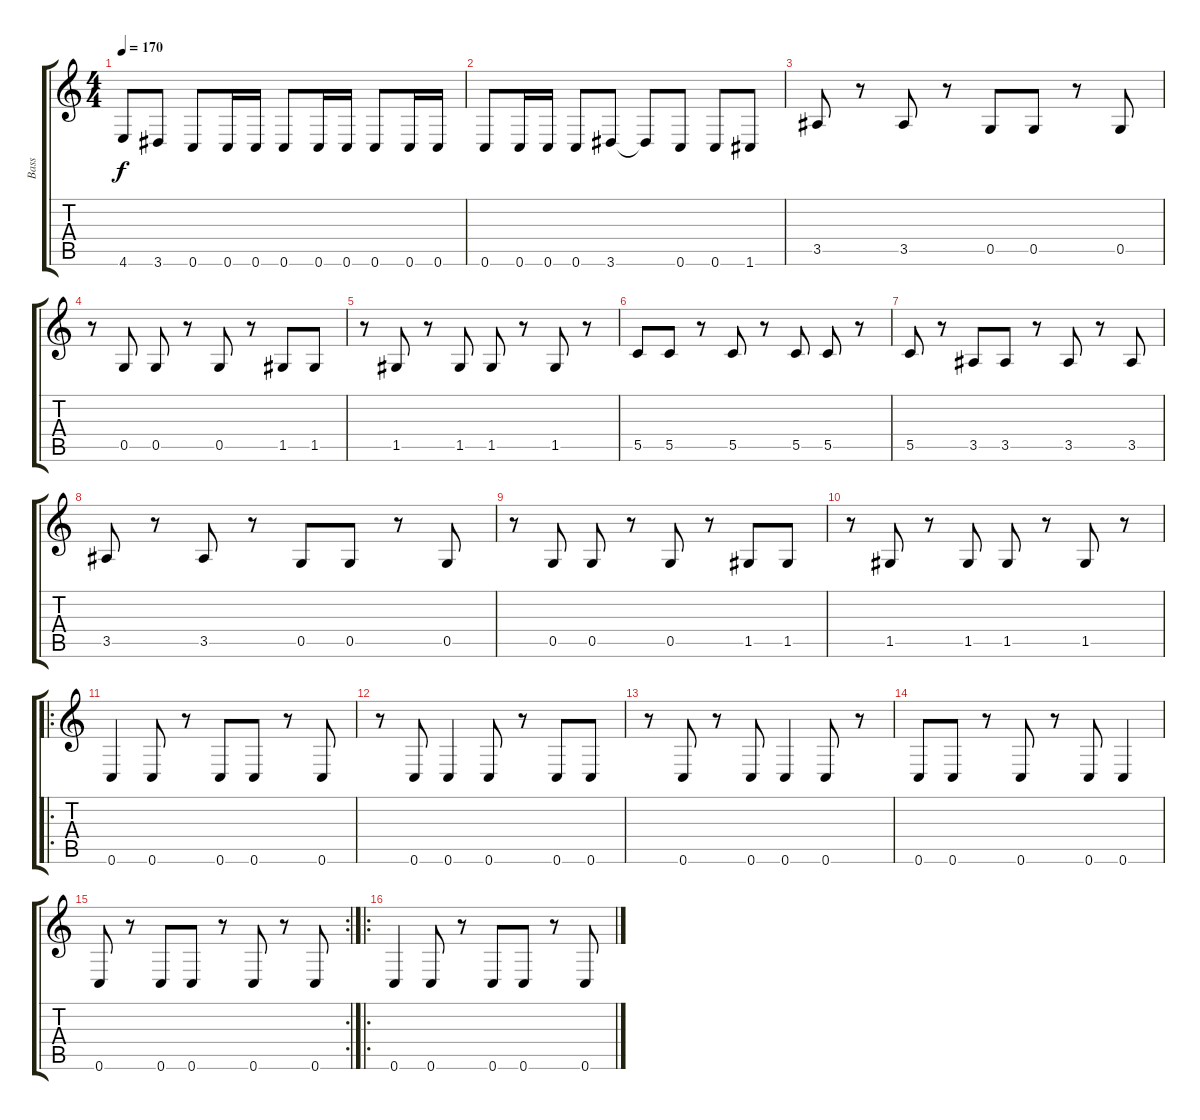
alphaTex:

\track ("Bass" "Bass") {instrument slapbass1}
\staff {score tabs}
\tuning (D4 A3 F3 C3 G2 C2) {hide}
\ts (4 4)
\tempo 170
\clef g2
\ks c
4.6.8{dy f} 3.6.8 0.6.8 0.6.16 0.6.16 0.6.8 0.6.16 0.6.16 0.6.8 0.6.16 0.6.16 |
0.6.8 0.6.16 0.6.16 0.6.8 3.6.8 3.6{t}.8 0.6.8 0.6.8 1.6.8 |
3.5.8 r.8 3.5.8 r.8 0.5.8 0.5.8 r.8 0.5.8 |
r.8 0.5.8 0.5.8 r.8 0.5.8 r.8 1.5.8 1.5.8 |
r.8 1.5.8 r.8 1.5.8 1.5.8 r.8 1.5.8 r.8 |
5.5.8 5.5.8 r.8 5.5.8 r.8 5.5.8 5.5.8 r.8 |
5.5.8 r.8 3.5.8 3.5.8 r.8 3.5.8 r.8 3.5.8 |
3.5.8 r.8 3.5.8 r.8 0.5.8 0.5.8 r.8 0.5.8 |
r.8 0.5.8 0.5.8 r.8 0.5.8 r.8 1.5.8 1.5.8 |
r.8 1.5.8 r.8 1.5.8 1.5.8 r.8 1.5.8 r.8 |
\ro
0.6.4{volume 7} 0.6.8 r.8 0.6.8 0.6.8 r.8 0.6.8 |
r.8 0.6.8 0.6.4 0.6.8 r.8 0.6.8 0.6.8 |
r.8 0.6.8 r.8 0.6.8 0.6.4 0.6.8 r.8 |
0.6.8 0.6.8 r.8 0.6.8 r.8 0.6.8 0.6.4 |
\rc 2
0.6.8 r.8 0.6.8 0.6.8 r.8 0.6.8 r.8 0.6.8 |
\ro
0.6.4{volume 7} 0.6.8 r.8 0.6.8 0.6.8 r.8 0.6.8
